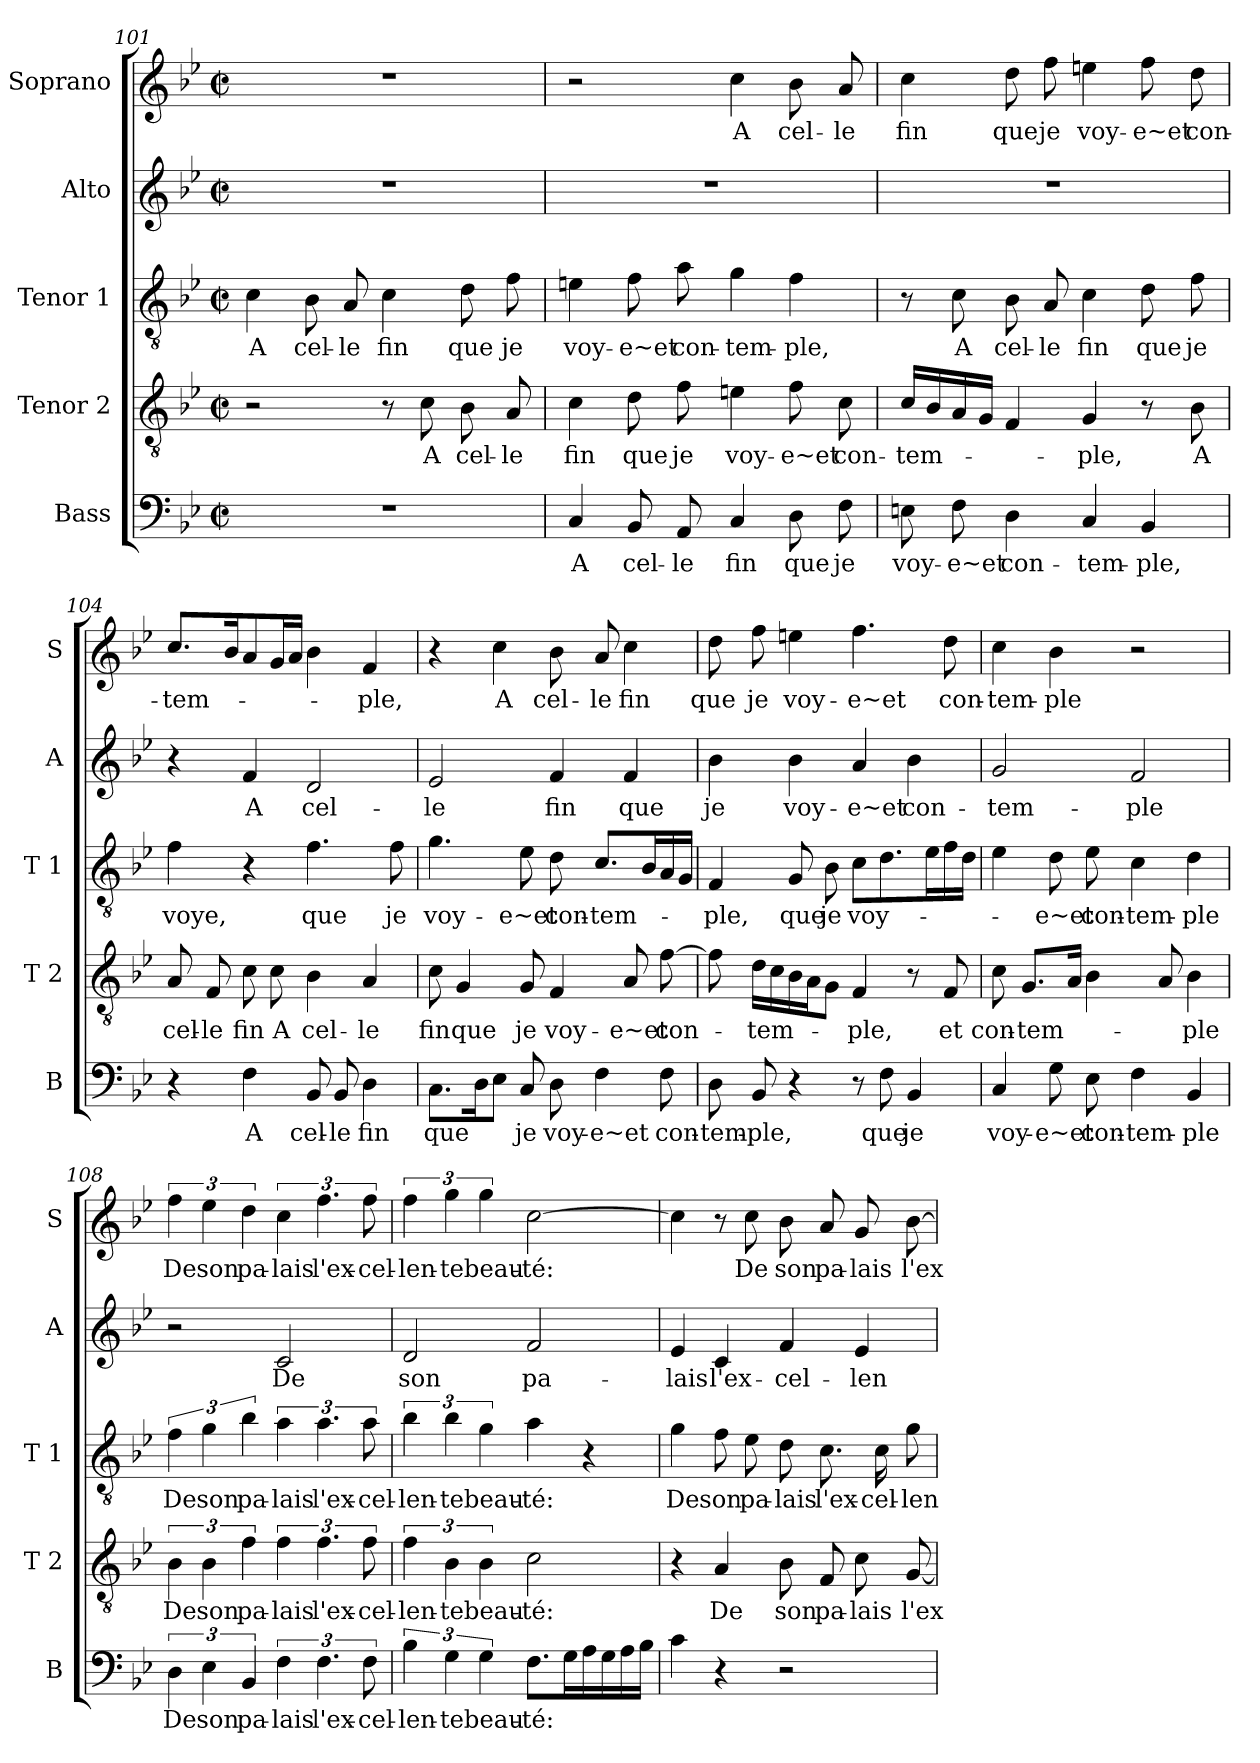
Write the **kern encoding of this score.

**kern	**text	**kern	**text	**kern	**text	**kern	**text	**kern	**text
*part5	*part5	*part4	*part4	*part3	*part3	*part2	*part2	*part1	*part1
*staff5	*staff5	*staff4	*staff4	*staff3	*staff3	*staff2	*staff2	*staff1	*staff1
*I"Bass	*	*I"Tenor 2	*	*I"Tenor 1	*	*I"Alto	*	*I"Soprano	*
*I'B	*	*I'T 2	*	*I'T 1	*	*I'A	*	*I'S	*
*clefF4	*	*clefGv2	*	*clefGv2	*	*clefG2	*	*clefG2	*
*k[b-e-]	*	*k[b-e-]	*	*k[b-e-]	*	*k[b-e-]	*	*k[b-e-]	*
*B-:	*	*B-:	*	*B-:	*	*B-:	*	*B-:	*
*M2/2	*	*M2/2	*	*M2/2	*	*M2/2	*	*M2/2	*
*met(c|)	*	*met(c|)	*	*met(c|)	*	*met(c|)	*	*met(c|)	*
=101	=101	=101	=101	=101	=101	=101	=101	=101	=101
!	!	!	!	!	!LO:LY:b	!	!	!	!
1r	.	2r	.	4c\	A	1r	.	1r	.
!	!	!	!	!	!LO:LY:b	!	!	!	!
.	.	.	.	8B-\	cel-	.	.	.	.
!	!	!	!	!	!LO:LY:b	!	!	!	!
.	.	.	.	8A/	-le	.	.	.	.
!	!	!	!	!	!LO:LY:b	!	!	!	!
.	.	8r	.	4c\	fin	.	.	.	.
!	!	!	!LO:LY:b	!	!	!	!	!	!
.	.	8c\	A	.	.	.	.	.	.
!	!	!	!LO:LY:b	!	!LO:LY:b	!	!	!	!
.	.	8B-\	cel-	8d\	que	.	.	.	.
!	!	!	!LO:LY:b	!	!LO:LY:b	!	!	!	!
.	.	8A/	-le	8f\	je	.	.	.	.
!!LO:LB:g=z
=102	=102	=102	=102	=102	=102	=102	=102	=102	=102
!	!LO:LY:b	!	!LO:LY:b	!	!LO:LY:b	!	!	!	!
4C/	A	4c\	fin	4en\	voy-	1r	.	2r	.
!	!LO:LY:b	!	!LO:LY:b	!	!LO:LY:b	!	!	!	!
8BB-/	cel-	8d\	que	8f\	-e~et	.	.	.	.
!	!LO:LY:b	!	!LO:LY:b	!	!LO:LY:b	!	!	!	!
8AA/	-le	8f\	je	8a\	con-	.	.	.	.
!	!LO:LY:b	!	!LO:LY:b	!	!LO:LY:b	!	!	!	!LO:LY:b
4C/	fin	4en\	voy-	4g\	-tem-	.	.	4cc\	A
!	!LO:LY:b	!	!LO:LY:b	!	!LO:LY:b	!	!	!	!LO:LY:b
8D\	que	8f\	-e~et	4f\	-ple,	.	.	8b-\	cel-
!	!LO:LY:b	!	!LO:LY:b	!	!	!	!	!	!LO:LY:b
8F\	je	8c\	con-	.	.	.	.	8a/	-le
=103	=103	=103	=103	=103	=103	=103	=103	=103	=103
!	!LO:LY:b	!	!LO:LY:b	!	!	!	!	!	!LO:LY:b
8En\	voy-	16c/LL	-tem-	8r	.	1r	.	4cc\	fin
.	.	16B-/	.	.	.	.	.	.	.
!	!LO:LY:b	!	!	!	!LO:LY:b	!	!	!	!
8F\	-e~et	16A/	.	8c\	A	.	.	.	.
.	.	16G/JJ	.	.	.	.	.	.	.
!	!LO:LY:b	!	!	!	!LO:LY:b	!	!	!	!LO:LY:b
4D\	con-	4F/	.	8B-\	cel-	.	.	8dd\	que
!	!	!	!	!	!LO:LY:b	!	!	!	!LO:LY:b
.	.	.	.	8A/	-le	.	.	8ff\	je
!	!LO:LY:b	!	!LO:LY:b	!	!LO:LY:b	!	!	!	!LO:LY:b
4C/	-tem-	4G/	-ple,	4c\	fin	.	.	4een\	voy-
!	!LO:LY:b	!	!	!	!LO:LY:b	!	!	!	!LO:LY:b
4BB-/	-ple,	8r	.	8d\	que	.	.	8ff\	-e~et
!	!	!	!LO:LY:b	!	!LO:LY:b	!	!	!	!LO:LY:b
.	.	8B-\	A	8f\	je	.	.	8dd\	con-
=104	=104	=104	=104	=104	=104	=104	=104	=104	=104
!	!	!	!LO:LY:b	!	!LO:LY:b	!	!	!	!LO:LY:b
4r	.	8A/	cel-	4f\	voye,	4r	.	8.cc/L	-tem-
!	!	!	!LO:LY:b	!	!	!	!	!	!
.	.	8F/	-le	.	.	.	.	.	.
.	.	.	.	.	.	.	.	16b-/k	.
!	!LO:LY:b	!	!LO:LY:b	!	!	!	!LO:LY:b	!	!
4F\	A	8c\	fin	4r	.	4f/	A	8a/	.
!	!	!	!LO:LY:b	!	!	!	!	!	!
.	.	8c\	A	.	.	.	.	16g/L	.
.	.	.	.	.	.	.	.	16a/JJ	.
!	!LO:LY:b	!	!LO:LY:b	!	!LO:LY:b	!	!LO:LY:b	!	!
8BB-/	cel-	4B-\	cel-	4.f\	que	2d/	cel-	4b-\	.
!	!LO:LY:b	!	!	!	!	!	!	!	!
8BB-/	-le	.	.	.	.	.	.	.	.
!	!LO:LY:b	!	!LO:LY:b	!	!	!	!	!	!LO:LY:b
4D\	fin	4A/	-le	.	.	.	.	4f/	-ple,
!	!	!	!	!	!LO:LY:b	!	!	!	!
.	.	.	.	8f\	je	.	.	.	.
!!LO:LB:g=z
=105	=105	=105	=105	=105	=105	=105	=105	=105	=105
!	!LO:LY:b	!	!LO:LY:b	!	!LO:LY:b	!	!LO:LY:b	!	!
8.C\L	que	8c\	fin	4.g\	voy-	2e-/	-le	4r	.
!	!	!	!LO:LY:b	!	!	!	!	!	!
.	.	4G/	que	.	.	.	.	.	.
16D\k	.	.	.	.	.	.	.	.	.
!	!	!	!	!	!	!	!	!	!LO:LY:b
8E-\J	.	.	.	.	.	.	.	4cc\	A
!	!LO:LY:b	!	!LO:LY:b	!	!LO:LY:b	!	!	!	!
8C/	je	8G/	je	8e-\	-e~et	.	.	.	.
!	!LO:LY:b	!	!LO:LY:b	!	!LO:LY:b	!	!LO:LY:b	!	!LO:LY:b
8D\	voy-	4F/	voy-	8d\	con-	4f/	fin	8b-\	cel-
!	!LO:LY:b	!	!	!	!LO:LY:b	!	!	!	!LO:LY:b
4F\	-e~et	.	.	8.c/L	-tem-	.	.	8a/	-le
!	!	!	!LO:LY:b	!	!	!	!LO:LY:b	!	!LO:LY:b
.	.	8A/	-e~et	.	.	4f/	que	4cc\	fin
.	.	.	.	16B-/L	.	.	.	.	.
!	!LO:LY:b	!	!LO:LY:b	!	!	!	!	!	!
8F\	con-	[8f\	con-	16A/	.	.	.	.	.
.	.	.	.	16G/JJ	.	.	.	.	.
=106	=106	=106	=106	=106	=106	=106	=106	=106	=106
!	!LO:LY:b	!	!	!	!LO:LY:b	!	!LO:LY:b	!	!LO:LY:b
8D\	-tem-	8f\]	.	4F/	-ple,	4b-\	je	8dd\	que
!	!LO:LY:b	!	!LO:LY:b	!	!	!	!	!	!LO:LY:b
8BB-/	-ple,	16d\LL	-tem-	.	.	.	.	8ff\	je
.	.	16c\	.	.	.	.	.	.	.
!	!	!	!	!	!LO:LY:b	!	!LO:LY:b	!	!LO:LY:b
4r	.	16B-\	.	8G/	que	4b-\	voy-	4een\	voy-
.	.	16A\J	.	.	.	.	.	.	.
!	!	!	!	!	!LO:LY:b	!	!	!	!
.	.	8G\J	.	8B-\	je	.	.	.	.
!	!	!	!LO:LY:b	!	!LO:LY:b	!	!LO:LY:b	!	!LO:LY:b
8r	.	4F/	-ple,	8c\L	voy-	4a/	-e~et	4.ff\	-e~et
!	!LO:LY:b	!	!	!	!	!	!	!	!
8F\	que	.	.	8.d\	.	.	.	.	.
!	!LO:LY:b	!	!	!	!	!	!LO:LY:b	!	!
4BB-/	je	8r	.	.	.	4b-\	con-	.	.
.	.	.	.	16e-\L	.	.	.	.	.
!	!	!	!LO:LY:b	!	!	!	!	!	!LO:LY:b
.	.	8F/	et	16f\	.	.	.	8dd\	con-
.	.	.	.	16d\JJ	.	.	.	.	.
=107	=107	=107	=107	=107	=107	=107	=107	=107	=107
!	!LO:LY:b	!	!LO:LY:b	!	!	!	!LO:LY:b	!	!LO:LY:b
4C/	voy-	8c\	con-	4e-\	.	2g/	-tem-	4cc\	-tem-
!	!	!	!LO:LY:b	!	!	!	!	!	!
.	.	8.G/L	-tem-	.	.	.	.	.	.
!	!LO:LY:b	!	!	!	!LO:LY:b	!	!	!	!LO:LY:b
8G\	-e~et	.	.	8d\	-e~et	.	.	4b-\	-ple
.	.	16A/Jk	.	.	.	.	.	.	.
!	!LO:LY:b	!	!	!	!LO:LY:b	!	!	!	!
8E-\	con-	4B-\	.	8e-\	con-	.	.	.	.
!	!LO:LY:b	!	!	!	!LO:LY:b	!	!LO:LY:b	!	!
4F\	-tem-	.	.	4c\	-tem-	2f/	-ple	2r	.
.	.	8A/	.	.	.	.	.	.	.
!	!LO:LY:b	!	!LO:LY:b	!	!LO:LY:b	!	!	!	!
4BB-/	-ple	4B-\	-ple	4d\	-ple	.	.	.	.
=108	=108	=108	=108	=108	=108	=108	=108	=108	=108
!	!LO:LY:b	!	!LO:LY:b	!	!LO:LY:b	!	!	!	!LO:LY:b
6D\	De	6B-\	De	6f\	De	2r	.	6ff\	De
!	!LO:LY:b	!	!LO:LY:b	!	!LO:LY:b	!	!	!	!LO:LY:b
6E-\	son	6B-\	son	6g\	son	.	.	6ee-\	son
!	!LO:LY:b	!	!LO:LY:b	!	!LO:LY:b	!	!	!	!LO:LY:b
6BB-/	pa-	6f\	pa-	6b-\	pa-	.	.	6dd\	pa-
!	!LO:LY:b	!	!LO:LY:b	!	!LO:LY:b	!	!LO:LY:b	!	!LO:LY:b
6F\	-lais	6f\	-lais	6a\	-lais	2c/	De	6cc\	-lais
!	!LO:LY:b	!	!LO:LY:b	!	!LO:LY:b	!	!	!	!LO:LY:b
6.F\	l'ex-	6.f\	l'ex-	6.a\	l'ex-	.	.	6.ff\	l'ex-
!	!LO:LY:b	!	!LO:LY:b	!	!LO:LY:b	!	!	!	!LO:LY:b
12F\	-cel-	12f\	-cel-	12a\	-cel-	.	.	12ff\	-cel-
!!LO:PB:g=z
=109	=109	=109	=109	=109	=109	=109	=109	=109	=109
!	!LO:LY:b	!	!LO:LY:b	!	!LO:LY:b	!	!LO:LY:b	!	!LO:LY:b
6B-\	-len-	6f\	-len-	6b-\	-len-	2d/	son	6ff\	-len-
!	!LO:LY:b	!	!LO:LY:b	!	!LO:LY:b	!	!	!	!LO:LY:b
6G\	-te	6B-\	-te	6b-\	-te	.	.	6gg\	-te
!	!LO:LY:b	!	!LO:LY:b	!	!LO:LY:b	!	!	!	!LO:LY:b
6G\	beau-	6B-\	beau-	6g\	beau-	.	.	6gg\	beau-
!	!LO:LY:b	!	!LO:LY:b	!	!LO:LY:b	!	!LO:LY:b	!	!LO:LY:b
8.F\L	-té:	2c\	-té:	4a\	-té:	2f/	pa-	[2cc\	-té:
16G\L	.	.	.	.	.	.	.	.	.
16A\	.	.	.	4r	.	.	.	.	.
16G\	.	.	.	.	.	.	.	.	.
16A\	.	.	.	.	.	.	.	.	.
16B-\JJ	.	.	.	.	.	.	.	.	.
=110	=110	=110	=110	=110	=110	=110	=110	=110	=110
!	!	!	!	!	!LO:LY:b	!	!LO:LY:b	!	!
4c\	.	4r	.	4g\	De	4e-/	-lais	4cc\]	.
!	!	!	!LO:LY:b	!	!LO:LY:b	!	!LO:LY:b	!	!
4r	.	4A/	De	8f\	son	4c/	l'ex-	8r	.
!	!	!	!	!	!LO:LY:b	!	!	!	!LO:LY:b
.	.	.	.	8e-\	pa-	.	.	8cc\	De
!	!	!	!LO:LY:b	!	!LO:LY:b	!	!LO:LY:b	!	!LO:LY:b
2r	.	8B-\	son	8d\	-lais	4f/	-cel-	8b-\	son
!	!	!	!LO:LY:b	!	!LO:LY:b	!	!	!	!LO:LY:b
.	.	8F/	pa-	8.c\	l'ex-	.	.	8a/	pa-
!	!	!	!LO:LY:b	!	!	!	!LO:LY:b	!	!LO:LY:b
.	.	8c\	-lais	.	.	4e-/	-len-	8g/	-lais
!	!	!	!	!	!LO:LY:b	!	!	!	!
.	.	.	.	16c\	-cel-	.	.	.	.
!	!	!	!LO:LY:b	!	!LO:LY:b	!	!	!	!LO:LY:b
.	.	[8G/	l'ex-	8g\	-len-	.	.	[8b-\	l'ex-
=	=	=	=	=	=	=	=	=	=
*-	*-	*-	*-	*-	*-	*-	*-	*-	*-
